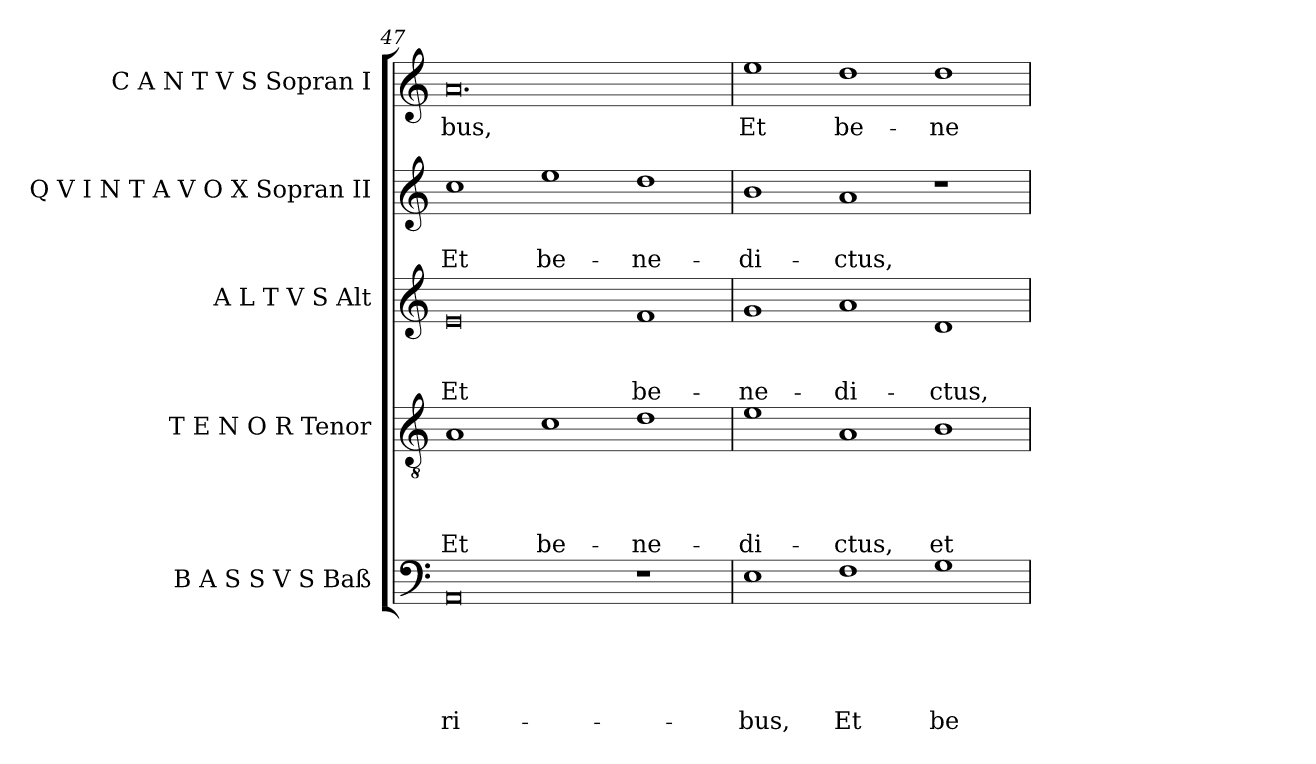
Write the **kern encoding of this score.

**kern	**text	**text	**text	**text	**text	**kern	**text	**text	**text	**text	**kern	**text	**text	**text	**kern	**text	**text	**kern	**text
*part5	*part5	*part5	*part5	*part5	*part5	*part4	*part4	*part4	*part4	*part4	*part3	*part3	*part3	*part3	*part2	*part2	*part2	*part1	*part1
*staff5	*staff5	*staff5	*staff5	*staff5	*staff5	*staff4	*staff4	*staff4	*staff4	*staff4	*staff3	*staff3	*staff3	*staff3	*staff2	*staff2	*staff2	*staff1	*staff1
*I"B A S S V S Baß	*	*	*	*	*	*I"T E N O R Tenor	*	*	*	*	*I"A L T V S Alt	*	*	*	*I"Q V I N T A V O X Sopran II	*	*	*I"C A N T V S Sopran I	*
*clefF4	*	*	*	*	*	*clefGv2	*	*	*	*	*clefG2	*	*	*	*clefG2	*	*	*clefG2	*
*k[]	*	*	*	*	*	*k[]	*	*	*	*	*k[]	*	*	*	*k[]	*	*	*k[]	*
*C:	*	*	*	*	*	*C:	*	*	*	*	*C:	*	*	*	*C:	*	*	*C:	*
=47	=47	=47	=47	=47	=47	=47	=47	=47	=47	=47	=47	=47	=47	=47	=47	=47	=47	=47	=47
!	!	!	!	!	!LO:LY:b	!	!	!	!	!LO:LY:b	!	!	!	!LO:LY:b	!	!	!LO:LY:b	!	!LO:LY:b
0AA	.	.	.	.	-ri-	1A	.	.	.	Et	0e	.	.	Et	1cc	.	Et	0.a	-bus,
!	!	!	!	!	!	!	!	!	!	!LO:LY:b	!	!	!	!	!	!	!LO:LY:b	!	!
.	.	.	.	.	.	1c	.	.	.	be-	.	.	.	.	1ee	.	be-	.	.
!	!	!	!	!	!	!	!	!	!	!LO:LY:b	!	!	!	!LO:LY:b	!	!	!LO:LY:b	!	!
1r	.	.	.	.	.	1d	.	.	.	-ne-	1f	.	.	be-	1dd	.	-ne-	.	.
=48	=48	=48	=48	=48	=48	=48	=48	=48	=48	=48	=48	=48	=48	=48	=48	=48	=48	=48	=48
!	!	!	!	!	!LO:LY:b	!	!	!	!	!LO:LY:b	!	!	!	!LO:LY:b	!	!	!LO:LY:b	!	!LO:LY:b
1E	.	.	.	.	-bus,	1e	.	.	.	-di-	1g	.	.	-ne-	1b	.	-di-	1ee	Et
!	!	!	!	!	!LO:LY:b	!	!	!	!	!LO:LY:b	!	!	!	!LO:LY:b	!	!	!LO:LY:b	!	!LO:LY:b
1F	.	.	.	.	Et	1A	.	.	.	-ctus,	1a	.	.	-di-	1a	.	-ctus,	1dd	be-
!	!	!	!	!	!LO:LY:b	!	!	!	!	!LO:LY:b	!	!	!	!LO:LY:b	!	!	!	!	!LO:LY:b
1G	.	.	.	.	be-	1B	.	.	.	et	1d	.	.	-ctus,	1r	.	.	1dd	-ne-
=	=	=	=	=	=	=	=	=	=	=	=	=	=	=	=	=	=	=	=
*-	*-	*-	*-	*-	*-	*-	*-	*-	*-	*-	*-	*-	*-	*-	*-	*-	*-	*-	*-
